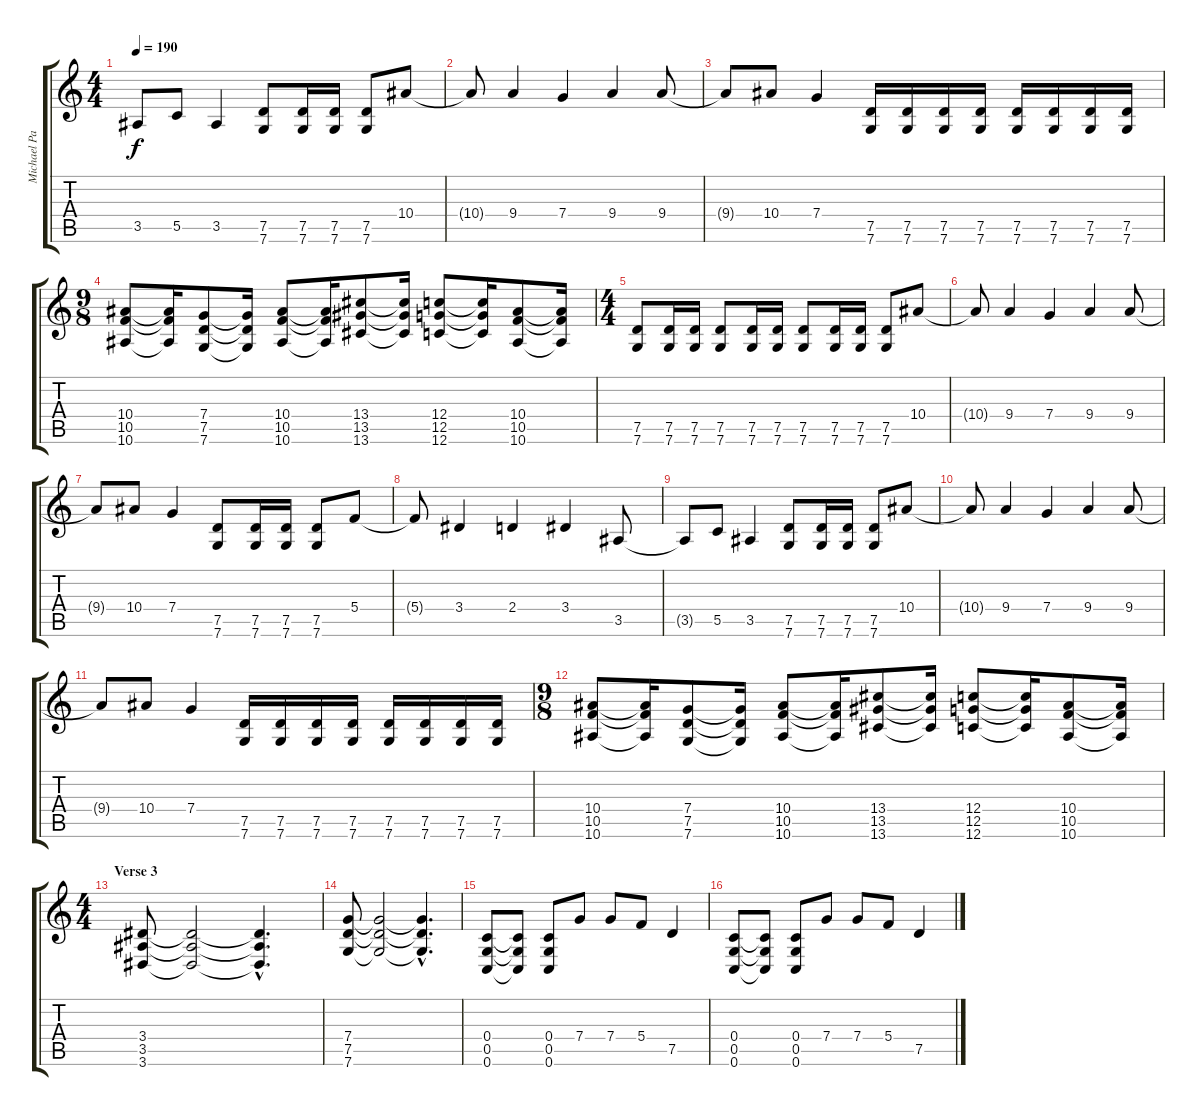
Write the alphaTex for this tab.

\track ("Michael Padget" "Michael Pa") {instrument distortionguitar}
\staff {score tabs}
\tuning (D4 A3 F3 C3 G2 C2) {hide}
\ts (4 4)
\tempo 190
\clef g2
\ks c
3.5{t}.8{dy f} 5.5.8 3.5.4 (7.5 7.6).8 (7.5 7.6).16 (7.5 7.6).16 (7.5 7.6).8 10.4.8 |
10.4{t}.8 9.4.4 7.4.4 9.4.4 9.4.8 |
9.4{t}.8 10.4.8 7.4.4 (7.5 7.6).16 (7.5 7.6).16 (7.5 7.6).16 (7.5 7.6).16 (7.5 7.6).16 (7.5 7.6).16 (7.5 7.6).16 (7.5 7.6).16 |
\ts (9 8)
(10.4 10.5 10.6).8 (10.4{t} 10.5{t} 10.6{t}).16 (7.4 7.5 7.6).8 (7.4{t} 7.5{t} 7.6{t}).16 (10.4 10.5 10.6).8 (10.4{t} 10.5{t} 10.6{t}).16 (13.4 13.5 13.6).8 (13.4{t} 13.5{t} 13.6{t}).16 (12.4 12.5 12.6).8 (12.4{t} 12.5{t} 12.6{t}).16 (10.4 10.5 10.6).8 (10.4{t} 10.5{t} 10.6{t}).16 |
\ts (4 4)
(7.5 7.6).8 (7.5 7.6).16 (7.5 7.6).16 (7.5 7.6).8 (7.5 7.6).16 (7.5 7.6).16 (7.5 7.6).8 (7.5 7.6).16 (7.5 7.6).16 (7.5 7.6).8 10.4.8 |
10.4{t}.8 9.4.4 7.4.4 9.4.4 9.4.8 |
9.4{t}.8 10.4.8 7.4.4 (7.5 7.6).8 (7.5 7.6).16 (7.5 7.6).16 (7.5 7.6).8 5.4.8 |
5.4{t}.8 3.4.4 2.4.4 3.4.4 3.5.8 |
3.5{t}.8 5.5.8 3.5.4 (7.5 7.6).8 (7.5 7.6).16 (7.5 7.6).16 (7.5 7.6).8 10.4.8 |
10.4{t}.8 9.4.4 7.4.4 9.4.4 9.4.8 |
9.4{t}.8 10.4.8 7.4.4 (7.5 7.6).16 (7.5 7.6).16 (7.5 7.6).16 (7.5 7.6).16 (7.5 7.6).16 (7.5 7.6).16 (7.5 7.6).16 (7.5 7.6).16 |
\ts (9 8)
(10.4 10.5 10.6).8 (10.4{t} 10.5{t} 10.6{t}).16 (7.4 7.5 7.6).8 (7.4{t} 7.5{t} 7.6{t}).16 (10.4 10.5 10.6).8 (10.4{t} 10.5{t} 10.6{t}).16 (13.4 13.5 13.6).8 (13.4{t} 13.5{t} 13.6{t}).16 (12.4 12.5 12.6).8 (12.4{t} 12.5{t} 12.6{t}).16 (10.4 10.5 10.6).8 (10.4{t} 10.5{t} 10.6{t}).16 |
\ts (4 4)
\section ("" "Verse 3")
(3.4 3.5 3.6).8 (3.4{t} 3.5{t} 3.6{t}).2 (3.4{hac t} 3.5{hac t} 3.6{hac t}).4{d} |
(7.4 7.5 7.6).8 (7.4{t} 7.5{t} 7.6{t}).2 (7.4{hac t} 7.5{hac t} 7.6{hac t}).4{d} |
(0.4 0.5 0.6).8 (0.4{t} 0.5{t} 0.6{t}).8 (0.4 0.5 0.6).8 7.4.8 7.4.8 5.4.8 7.5.4 |
(0.4 0.5 0.6).8 (0.4{t} 0.5{t} 0.6{t}).8 (0.4 0.5 0.6).8 7.4.8 7.4.8 5.4.8 7.5.4
